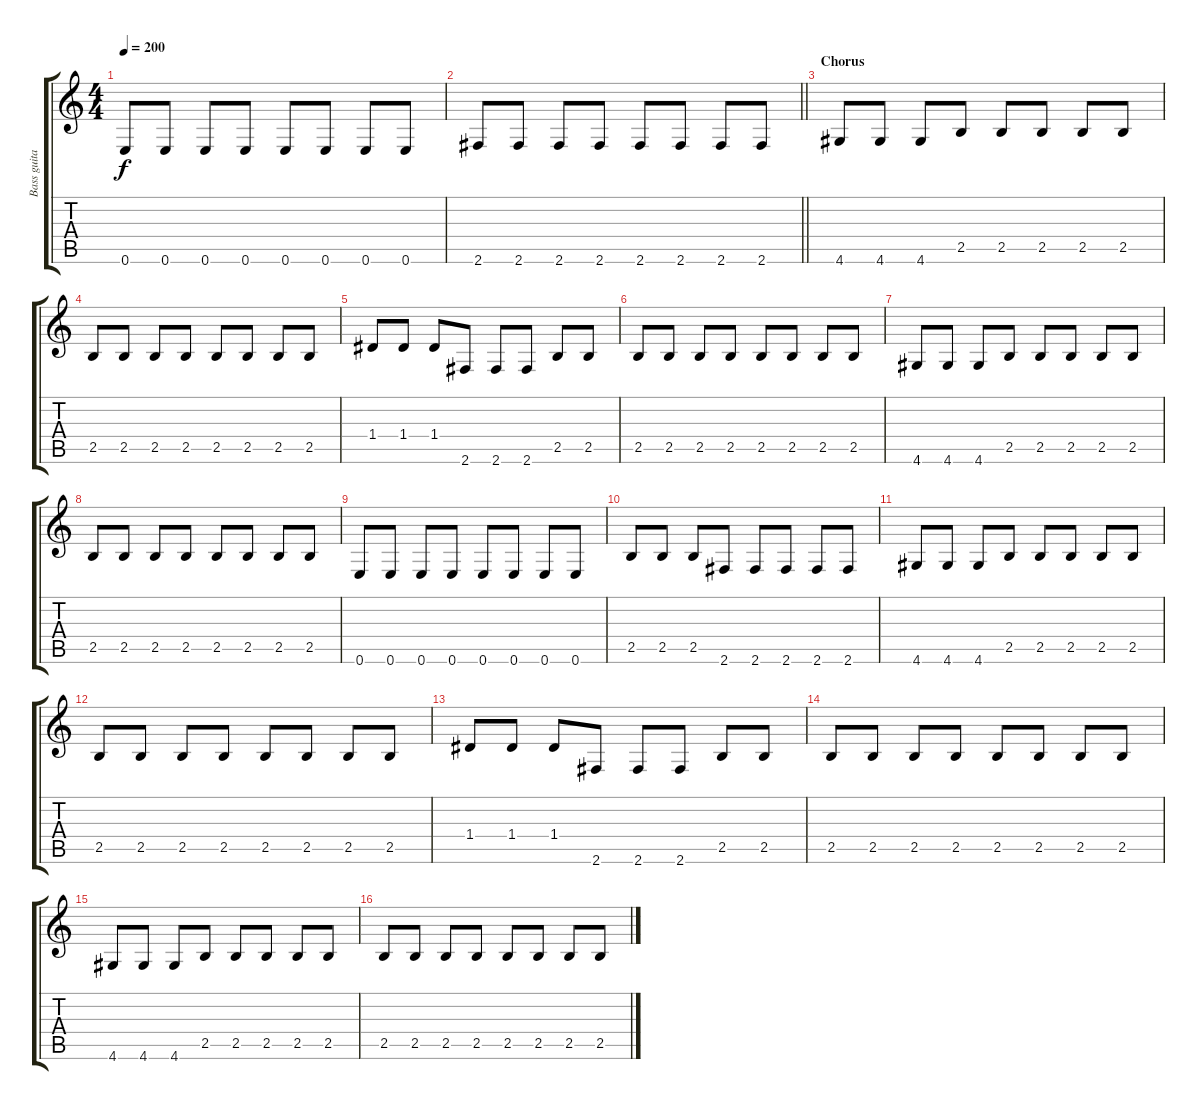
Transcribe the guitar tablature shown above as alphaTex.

\track ("Bass guitar" "Bass guita") {instrument electricbasspick}
\staff {score tabs}
\tuning (E4 B3 G3 D3 A2 E2) {hide}
\ts (4 4)
\tempo 200
\clef g2
\ks c
0.6.8{dy f} 0.6.8 0.6.8 0.6.8 0.6.8 0.6.8 0.6.8 0.6.8 |
\barLineRight lightlight
2.6.8 2.6.8 2.6.8 2.6.8 2.6.8 2.6.8 2.6.8 2.6.8 |
\section ("" "Chorus")
4.6.8 4.6.8 4.6.8 2.5.8 2.5.8 2.5.8 2.5.8 2.5.8 |
2.5.8 2.5.8 2.5.8 2.5.8 2.5.8 2.5.8 2.5.8 2.5.8 |
1.4.8 1.4.8 1.4.8 2.6.8 2.6.8 2.6.8 2.5.8 2.5.8 |
2.5.8 2.5.8 2.5.8 2.5.8 2.5.8 2.5.8 2.5.8 2.5.8 |
4.6.8 4.6.8 4.6.8 2.5.8 2.5.8 2.5.8 2.5.8 2.5.8 |
2.5.8 2.5.8 2.5.8 2.5.8 2.5.8 2.5.8 2.5.8 2.5.8 |
0.6.8 0.6.8 0.6.8 0.6.8 0.6.8 0.6.8 0.6.8 0.6.8 |
2.5.8 2.5.8 2.5.8 2.6.8 2.6.8 2.6.8 2.6.8 2.6.8 |
4.6.8 4.6.8 4.6.8 2.5.8 2.5.8 2.5.8 2.5.8 2.5.8 |
2.5.8 2.5.8 2.5.8 2.5.8 2.5.8 2.5.8 2.5.8 2.5.8 |
1.4.8 1.4.8 1.4.8 2.6.8 2.6.8 2.6.8 2.5.8 2.5.8 |
2.5.8 2.5.8 2.5.8 2.5.8 2.5.8 2.5.8 2.5.8 2.5.8 |
4.6.8 4.6.8 4.6.8 2.5.8 2.5.8 2.5.8 2.5.8 2.5.8 |
2.5.8 2.5.8 2.5.8 2.5.8 2.5.8 2.5.8 2.5.8 2.5.8
